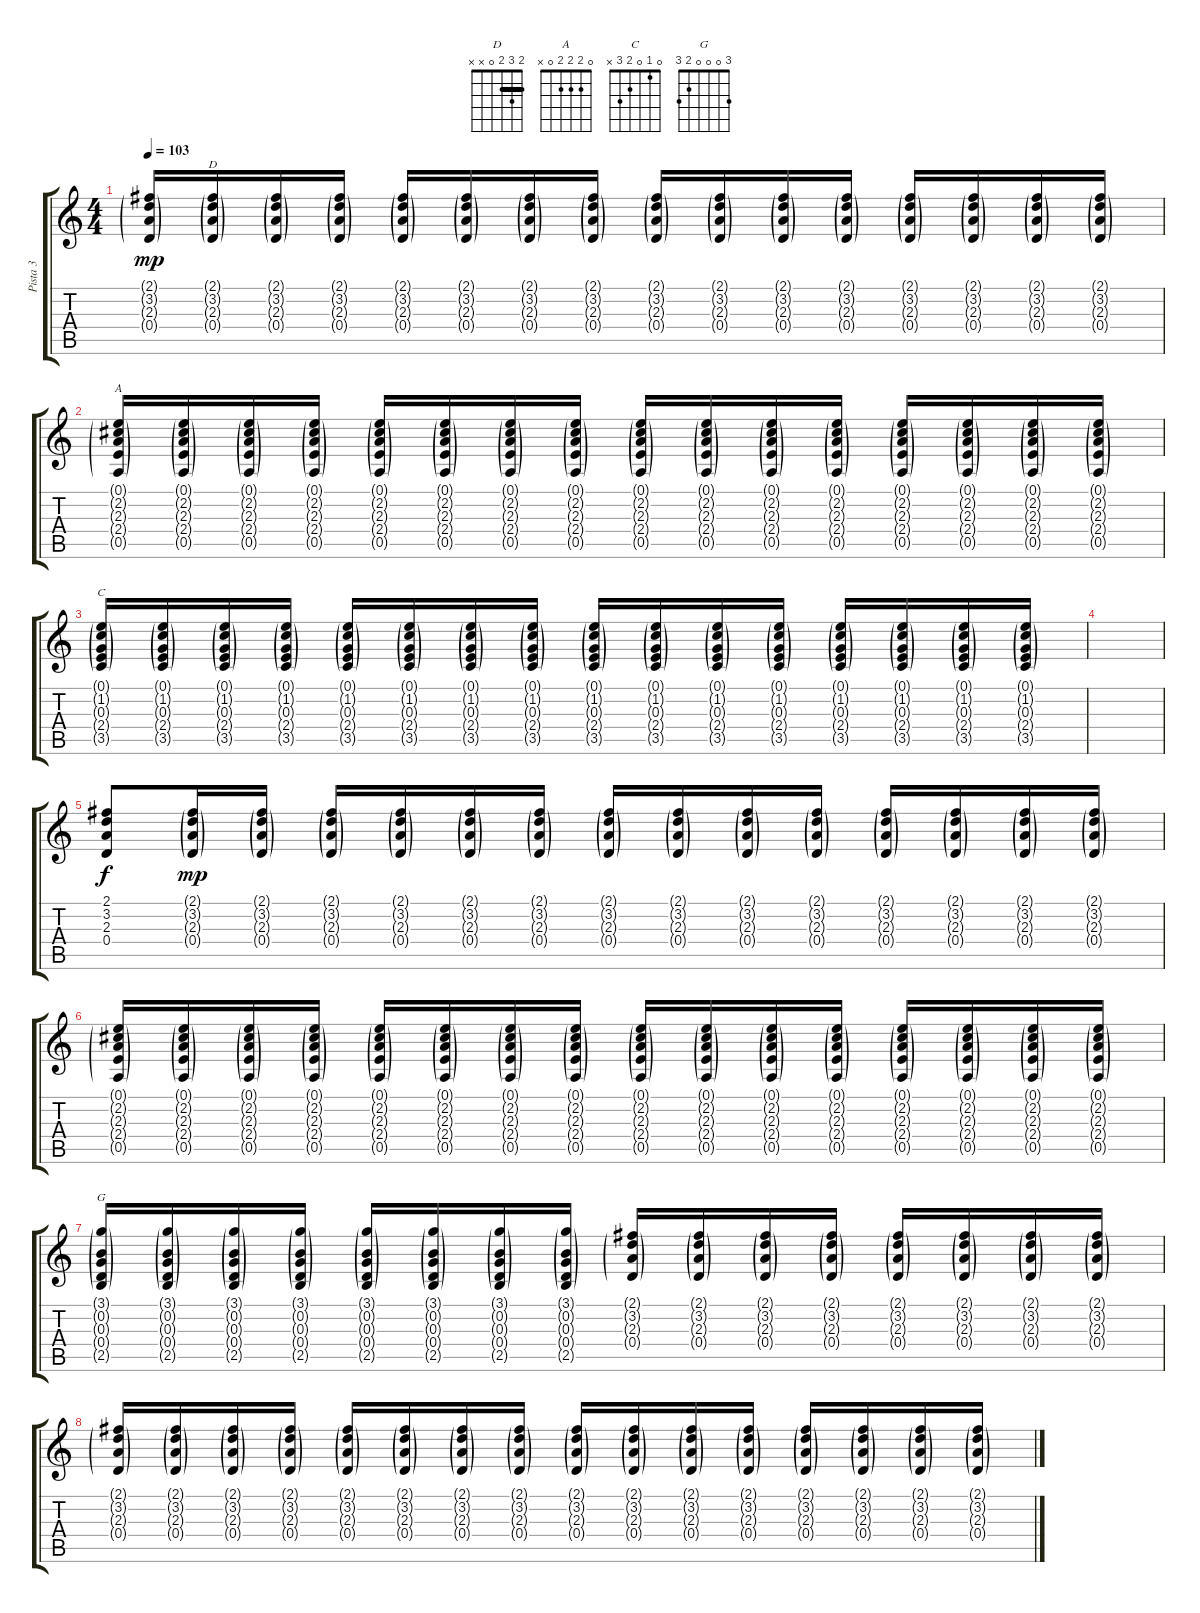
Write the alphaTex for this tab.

\track ("Pista 3" "Pista 3") {instrument acousticguitarsteel}
\staff {score tabs}
\tuning (E4 B3 G3 D3 A2 E2) {hide}
\chord ("D" 2 3 2 0 x x) {barre 2}
\chord ("A" 0 2 2 2 0 x)
\chord ("C" 0 1 0 2 3 x)
\chord ("G" 3 0 0 0 2 3)
\ts (4 4)
\tempo 103
\clef g2
\ks c
(2.1{g} 3.2{g} 2.3{g} 0.4{g}).16{dy mp} (2.1{g} 3.2{g} 2.3{g} 0.4{g}).16{ch "D" volume 8 balance 8} (2.1{g} 3.2{g} 2.3{g} 0.4{g}).16 (2.1{g} 3.2{g} 2.3{g} 0.4{g}).16 (2.1{g} 3.2{g} 2.3{g} 0.4{g}).16 (2.1{g} 3.2{g} 2.3{g} 0.4{g}).16 (2.1{g} 3.2{g} 2.3{g} 0.4{g}).16 (2.1{g} 3.2{g} 2.3{g} 0.4{g}).16 (2.1{g} 3.2{g} 2.3{g} 0.4{g}).16 (2.1{g} 3.2{g} 2.3{g} 0.4{g}).16 (2.1{g} 3.2{g} 2.3{g} 0.4{g}).16 (2.1{g} 3.2{g} 2.3{g} 0.4{g}).16 (2.1{g} 3.2{g} 2.3{g} 0.4{g}).16 (2.1{g} 3.2{g} 2.3{g} 0.4{g}).16 (2.1{g} 3.2{g} 2.3{g} 0.4{g}).16 (2.1{g} 3.2{g} 2.3{g} 0.4{g}).16 |
(0.1{g} 2.2{g} 2.3{g} 2.4{g} 0.5{g}).16{ch "A"} (0.1{g} 2.2{g} 2.3{g} 2.4{g} 0.5{g}).16 (0.1{g} 2.2{g} 2.3{g} 2.4{g} 0.5{g}).16 (0.1{g} 2.2{g} 2.3{g} 2.4{g} 0.5{g}).16 (0.1{g} 2.2{g} 2.3{g} 2.4{g} 0.5{g}).16 (0.1{g} 2.2{g} 2.3{g} 2.4{g} 0.5{g}).16 (0.1{g} 2.2{g} 2.3{g} 2.4{g} 0.5{g}).16 (0.1{g} 2.2{g} 2.3{g} 2.4{g} 0.5{g}).16 (0.1{g} 2.2{g} 2.3{g} 2.4{g} 0.5{g}).16 (0.1{g} 2.2{g} 2.3{g} 2.4{g} 0.5{g}).16 (0.1{g} 2.2{g} 2.3{g} 2.4{g} 0.5{g}).16 (0.1{g} 2.2{g} 2.3{g} 2.4{g} 0.5{g}).16 (0.1{g} 2.2{g} 2.3{g} 2.4{g} 0.5{g}).16 (0.1{g} 2.2{g} 2.3{g} 2.4{g} 0.5{g}).16 (0.1{g} 2.2{g} 2.3{g} 2.4{g} 0.5{g}).16 (0.1{g} 2.2{g} 2.3{g} 2.4{g} 0.5{g}).16 |
(0.1{g} 1.2{g} 0.3{g} 2.4{g} 3.5{g}).16{ch "C"} (0.1{g} 1.2{g} 0.3{g} 2.4{g} 3.5{g}).16 (0.1{g} 1.2{g} 0.3{g} 2.4{g} 3.5{g}).16 (0.1{g} 1.2{g} 0.3{g} 2.4{g} 3.5{g}).16 (0.1{g} 1.2{g} 0.3{g} 2.4{g} 3.5{g}).16 (0.1{g} 1.2{g} 0.3{g} 2.4{g} 3.5{g}).16 (0.1{g} 1.2{g} 0.3{g} 2.4{g} 3.5{g}).16 (0.1{g} 1.2{g} 0.3{g} 2.4{g} 3.5{g}).16 (0.1{g} 1.2{g} 0.3{g} 2.4{g} 3.5{g}).16 (0.1{g} 1.2{g} 0.3{g} 2.4{g} 3.5{g}).16 (0.1{g} 1.2{g} 0.3{g} 2.4{g} 3.5{g}).16 (0.1{g} 1.2{g} 0.3{g} 2.4{g} 3.5{g}).16 (0.1{g} 1.2{g} 0.3{g} 2.4{g} 3.5{g}).16 (0.1{g} 1.2{g} 0.3{g} 2.4{g} 3.5{g}).16 (0.1{g} 1.2{g} 0.3{g} 2.4{g} 3.5{g}).16 (0.1{g} 1.2{g} 0.3{g} 2.4{g} 3.5{g}).16 |
|
(2.1 3.2 2.3 0.4).8{dy f volume 8 balance 8} (2.1{g} 3.2{g} 2.3{g} 0.4{g}).16{dy mp} (2.1{g} 3.2{g} 2.3{g} 0.4{g}).16 (2.1{g} 3.2{g} 2.3{g} 0.4{g}).16 (2.1{g} 3.2{g} 2.3{g} 0.4{g}).16 (2.1{g} 3.2{g} 2.3{g} 0.4{g}).16 (2.1{g} 3.2{g} 2.3{g} 0.4{g}).16 (2.1{g} 3.2{g} 2.3{g} 0.4{g}).16 (2.1{g} 3.2{g} 2.3{g} 0.4{g}).16 (2.1{g} 3.2{g} 2.3{g} 0.4{g}).16 (2.1{g} 3.2{g} 2.3{g} 0.4{g}).16 (2.1{g} 3.2{g} 2.3{g} 0.4{g}).16 (2.1{g} 3.2{g} 2.3{g} 0.4{g}).16 (2.1{g} 3.2{g} 2.3{g} 0.4{g}).16 (2.1{g} 3.2{g} 2.3{g} 0.4{g}).16 |
(0.1{g} 2.2{g} 2.3{g} 2.4{g} 0.5{g}).16 (0.1{g} 2.2{g} 2.3{g} 2.4{g} 0.5{g}).16 (0.1{g} 2.2{g} 2.3{g} 2.4{g} 0.5{g}).16 (0.1{g} 2.2{g} 2.3{g} 2.4{g} 0.5{g}).16 (0.1{g} 2.2{g} 2.3{g} 2.4{g} 0.5{g}).16 (0.1{g} 2.2{g} 2.3{g} 2.4{g} 0.5{g}).16 (0.1{g} 2.2{g} 2.3{g} 2.4{g} 0.5{g}).16 (0.1{g} 2.2{g} 2.3{g} 2.4{g} 0.5{g}).16 (0.1{g} 2.2{g} 2.3{g} 2.4{g} 0.5{g}).16 (0.1{g} 2.2{g} 2.3{g} 2.4{g} 0.5{g}).16 (0.1{g} 2.2{g} 2.3{g} 2.4{g} 0.5{g}).16 (0.1{g} 2.2{g} 2.3{g} 2.4{g} 0.5{g}).16 (0.1{g} 2.2{g} 2.3{g} 2.4{g} 0.5{g}).16 (0.1{g} 2.2{g} 2.3{g} 2.4{g} 0.5{g}).16 (0.1{g} 2.2{g} 2.3{g} 2.4{g} 0.5{g}).16 (0.1{g} 2.2{g} 2.3{g} 2.4{g} 0.5{g}).16 |
(3.1{g} 0.2{g} 0.3{g} 0.4{g} 2.5{g}).16{ch "G"} (3.1{g} 0.2{g} 0.3{g} 0.4{g} 2.5{g}).16 (3.1{g} 0.2{g} 0.3{g} 0.4{g} 2.5{g}).16 (3.1{g} 0.2{g} 0.3{g} 0.4{g} 2.5{g}).16 (3.1{g} 0.2{g} 0.3{g} 0.4{g} 2.5{g}).16 (3.1{g} 0.2{g} 0.3{g} 0.4{g} 2.5{g}).16 (3.1{g} 0.2{g} 0.3{g} 0.4{g} 2.5{g}).16 (3.1{g} 0.2{g} 0.3{g} 0.4{g} 2.5{g}).16 (2.1{g} 3.2{g} 2.3{g} 0.4{g}).16 (2.1{g} 3.2{g} 2.3{g} 0.4{g}).16 (2.1{g} 3.2{g} 2.3{g} 0.4{g}).16 (2.1{g} 3.2{g} 2.3{g} 0.4{g}).16 (2.1{g} 3.2{g} 2.3{g} 0.4{g}).16 (2.1{g} 3.2{g} 2.3{g} 0.4{g}).16 (2.1{g} 3.2{g} 2.3{g} 0.4{g}).16 (2.1{g} 3.2{g} 2.3{g} 0.4{g}).16 |
(2.1{g} 3.2{g} 2.3{g} 0.4{g}).16 (2.1{g} 3.2{g} 2.3{g} 0.4{g}).16{volume 8 balance 8} (2.1{g} 3.2{g} 2.3{g} 0.4{g}).16 (2.1{g} 3.2{g} 2.3{g} 0.4{g}).16 (2.1{g} 3.2{g} 2.3{g} 0.4{g}).16 (2.1{g} 3.2{g} 2.3{g} 0.4{g}).16 (2.1{g} 3.2{g} 2.3{g} 0.4{g}).16 (2.1{g} 3.2{g} 2.3{g} 0.4{g}).16 (2.1{g} 3.2{g} 2.3{g} 0.4{g}).16 (2.1{g} 3.2{g} 2.3{g} 0.4{g}).16 (2.1{g} 3.2{g} 2.3{g} 0.4{g}).16 (2.1{g} 3.2{g} 2.3{g} 0.4{g}).16 (2.1{g} 3.2{g} 2.3{g} 0.4{g}).16 (2.1{g} 3.2{g} 2.3{g} 0.4{g}).16 (2.1{g} 3.2{g} 2.3{g} 0.4{g}).16 (2.1{g} 3.2{g} 2.3{g} 0.4{g}).16
